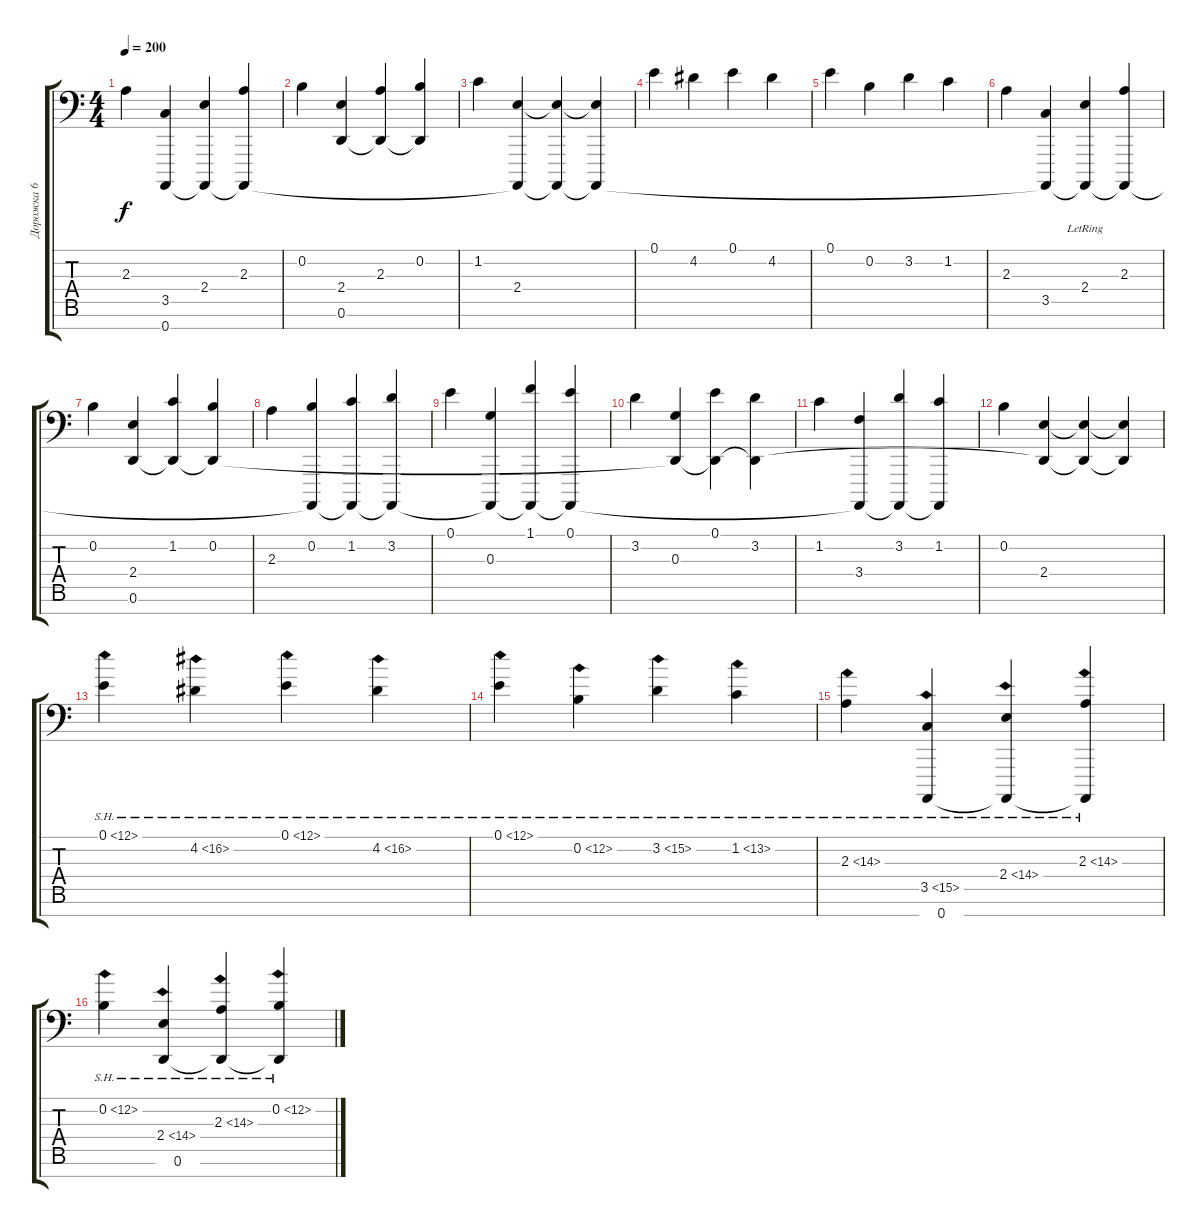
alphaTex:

\track ("Дорожка 6" "Дорожка 6") {instrument stringensemble1}
\staff {score tabs}
\tuning (E4 B3 G3 D3 A2 D2 A0) {hide}
\ts (4 4)
\tempo 200
\clef f4
\ks c
2.3.4{dy f} (3.5 0.7).4 (2.4 0.7{t}).4 (2.3 0.7{t}).4 |
0.2.4 (2.4 0.6).4 (2.3 0.6{t}).4 (0.2 0.6{t}).4 |
1.2.4 (2.4 0.7{t}).4 (2.4{t} 0.7{t}).4 (2.4{t} 0.7{t}).4 |
0.1.4 4.2.4 0.1.4 4.2.4 |
0.1.4 0.2.4 3.2.4 1.2.4 |
2.3.4 (3.5 0.7{t}).4 (2.4{lr} 0.7{t}).4 (2.3 0.7{t}).4 |
0.2.4 (2.4 0.6).4 (1.2 0.6{t}).4 (0.2 0.6{t}).4 |
2.3.4 (0.2 0.7{t}).4 (1.2 0.7{t}).4 (3.2 0.7{t}).4 |
0.1.4 (0.3 0.7{t}).4 (1.1 0.7{t}).4 (0.1 0.7{t}).4 |
3.2.4 (0.3 0.6{t}).4 (0.1 0.6{t}).4 (3.2 0.6{t}).4 |
1.2.4 (3.4 0.7{t}).4 (3.2 0.7{t}).4 (1.2 0.7{t}).4 |
0.2.4 (2.4 0.6{t}).4 (2.4{t} 0.6{t}).4 (2.4{t} 0.6{t}).4 |
0.1{sh 12}.4 4.2{sh 12}.4 0.1{sh 12}.4 4.2{sh 12}.4 |
0.1{sh 12}.4{volume 12 balance 16 instrument stringensemble1} 0.2{sh 12}.4 3.2{sh 12}.4 1.2{sh 12}.4 |
2.3{sh 12}.4 (3.5{sh 12} 0.7).4 (2.4{sh 12} 0.7{t}).4 (2.3{sh 12} 0.7{t}).4 |
0.2{sh 12}.4 (2.4{sh 12} 0.6).4 (2.3{sh 12} 0.6{t}).4 (0.2{sh 12} 0.6{t}).4
